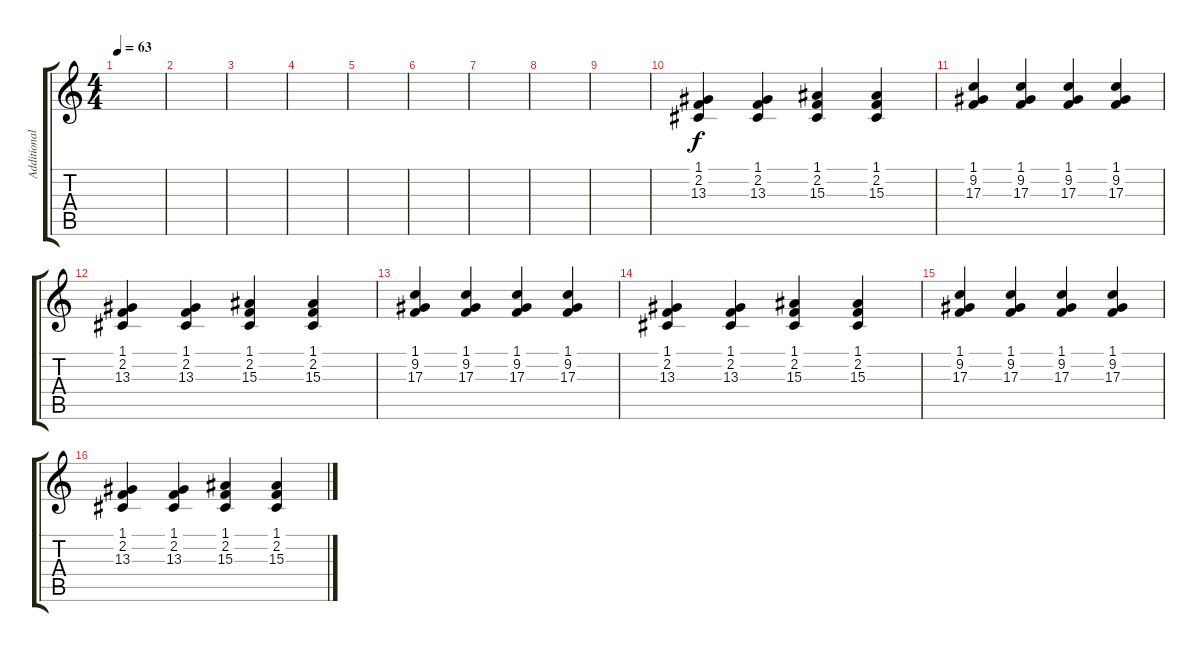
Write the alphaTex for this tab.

\track ("Additional Synth" "Additional") {instrument lead3calliope}
\staff {score tabs}
\tuning (E4 B3 G3 D3 A2 E2) {hide}
\ts (4 4)
\tempo 63
\clef g2
\ks c
|
|
|
|
|
|
|
|
|
(1.1 2.2 13.3).4 (1.1 2.2 13.3).4 (1.1 2.2 15.3).4 (1.1 2.2 15.3).4 |
(1.1 9.2 17.3).4 (1.1 9.2 17.3).4 (1.1 9.2 17.3).4 (1.1 9.2 17.3).4 |
(1.1 2.2 13.3).4 (1.1 2.2 13.3).4 (1.1 2.2 15.3).4 (1.1 2.2 15.3).4 |
(1.1 9.2 17.3).4 (1.1 9.2 17.3).4 (1.1 9.2 17.3).4 (1.1 9.2 17.3).4 |
(1.1 2.2 13.3).4 (1.1 2.2 13.3).4 (1.1 2.2 15.3).4 (1.1 2.2 15.3).4 |
(1.1 9.2 17.3).4 (1.1 9.2 17.3).4 (1.1 9.2 17.3).4 (1.1 9.2 17.3).4 |
(1.1 2.2 13.3).4 (1.1 2.2 13.3).4 (1.1 2.2 15.3).4 (1.1 2.2 15.3).4
